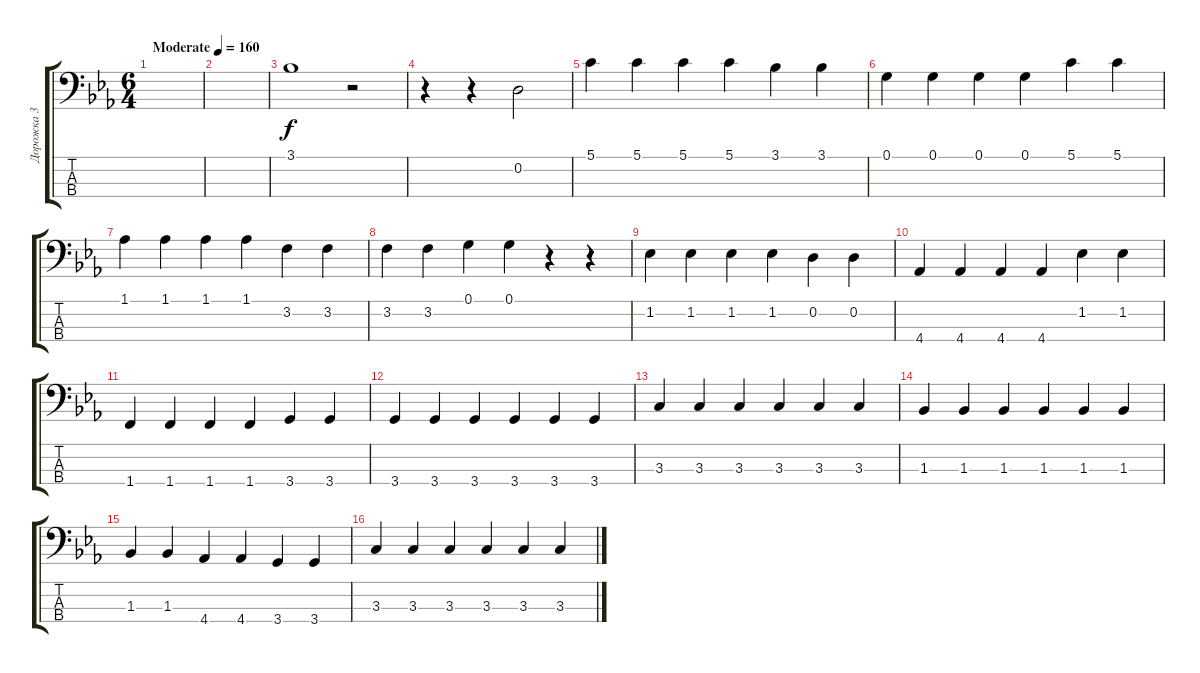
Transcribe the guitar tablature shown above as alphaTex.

\track ("Дорожка 3" "Дорожка 3") {instrument acousticbass}
\staff {score tabs}
\tuning (G2 D2 A1 E1) {hide}
\ts (6 4)
\tempo (160 "Moderate")
\clef f4
\ks eb
|
|
3.1.1 r.2 |
r.4 r.4 0.2.2 |
5.1.4 5.1.4 5.1.4 5.1.4 3.1.4 3.1.4 |
0.1.4 0.1.4 0.1.4 0.1.4 5.1.4 5.1.4 |
1.1.4 1.1.4 1.1.4 1.1.4 3.2.4 3.2.4 |
3.2.4 3.2.4 0.1.4 0.1.4 r.4 r.4 |
1.2.4 1.2.4 1.2.4 1.2.4 0.2.4 0.2.4 |
4.4.4 4.4.4 4.4.4 4.4.4 1.2.4 1.2.4 |
1.4.4 1.4.4 1.4.4 1.4.4 3.4.4 3.4.4 |
3.4.4 3.4.4 3.4.4 3.4.4 3.4.4 3.4.4 |
3.3.4 3.3.4 3.3.4 3.3.4 3.3.4 3.3.4 |
1.3.4 1.3.4 1.3.4 1.3.4 1.3.4 1.3.4 |
1.3.4 1.3.4 4.4.4 4.4.4 3.4.4 3.4.4 |
3.3.4 3.3.4 3.3.4 3.3.4 3.3.4 3.3.4
